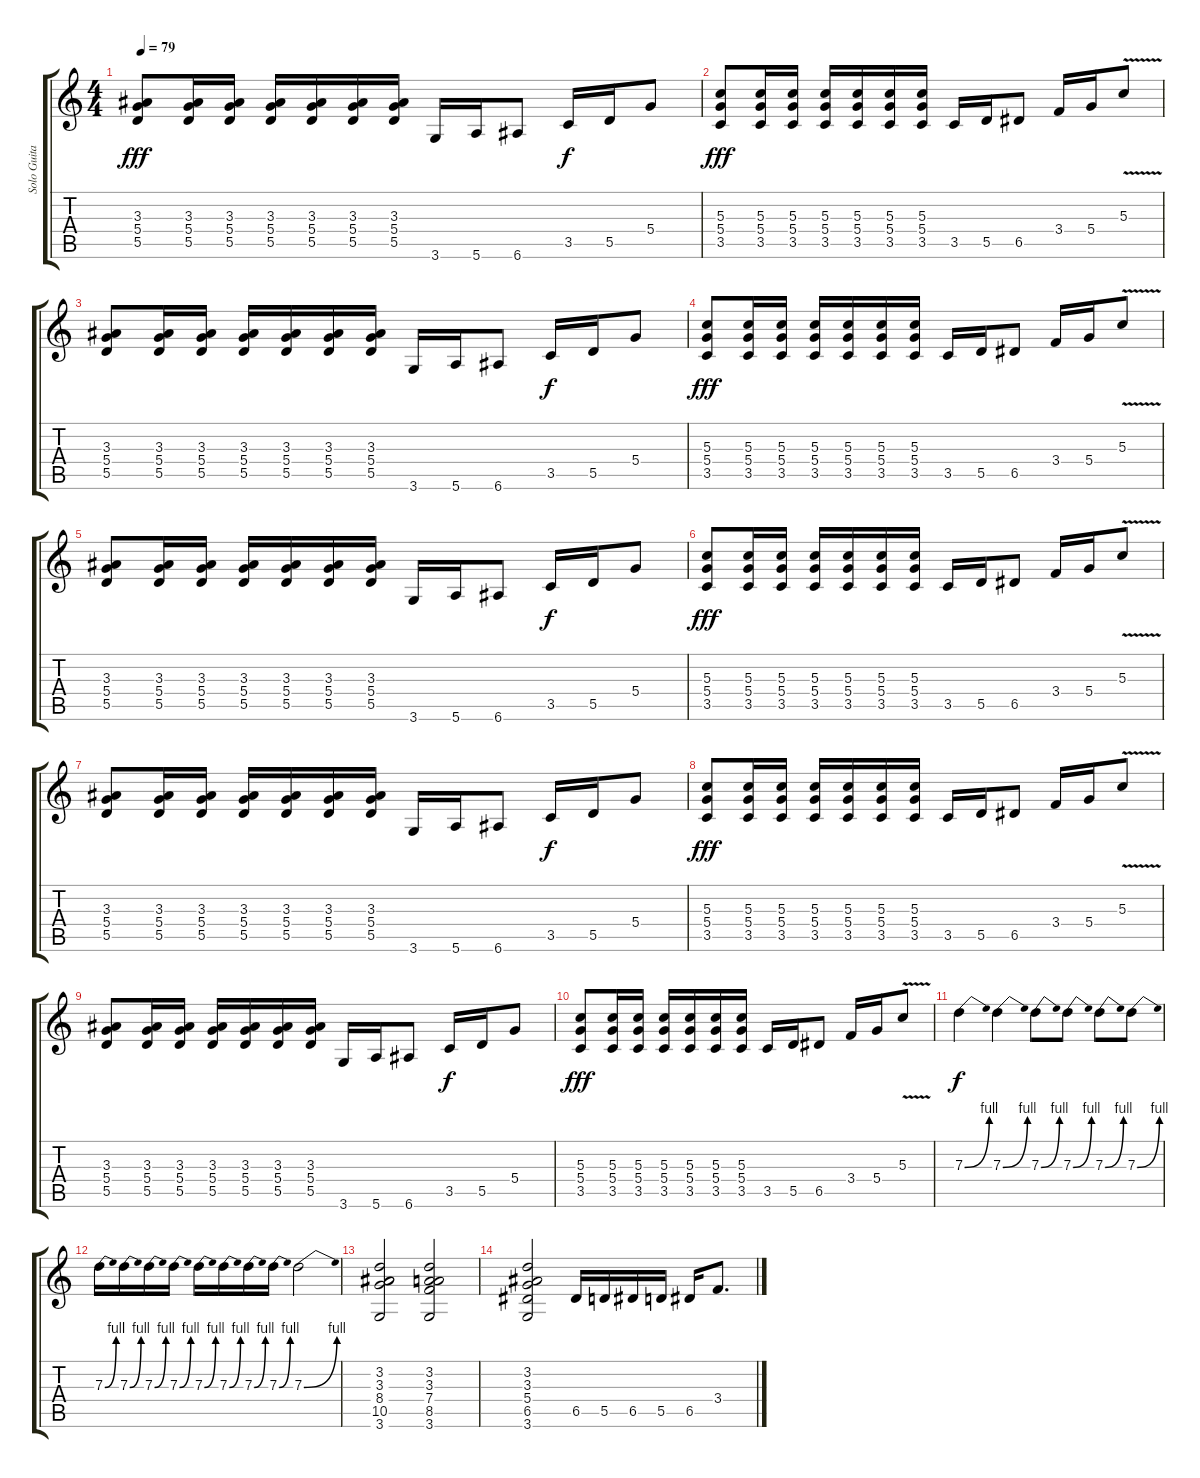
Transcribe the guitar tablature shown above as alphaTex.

\track ("Solo Guitar" "Solo Guita") {instrument electricguitarjazz}
\staff {score tabs}
\tuning (E4 B3 G3 D3 A2 E2) {hide}
\ts (4 4)
\tempo 79
\clef g2
\ks c
(3.3 5.4 5.5).8{dy fff} (3.3 5.4 5.5).16 (3.3 5.4 5.5).16 (3.3 5.4 5.5).16 (3.3 5.4 5.5).16 (3.3 5.4 5.5).16 (3.3 5.4 5.5).16 3.6.16 5.6.16 6.6.8 3.5.16{dy f} 5.5.16 5.4.8 |
(5.3 5.4 3.5).8{dy fff} (5.3 5.4 3.5).16 (5.3 5.4 3.5).16 (5.3 5.4 3.5).16 (5.3 5.4 3.5).16 (5.3 5.4 3.5).16 (5.3 5.4 3.5).16 3.5.16 5.5.16 6.5.8 3.4.16 5.4.16 5.3{v}.8 |
(3.3 5.4 5.5).8 (3.3 5.4 5.5).16 (3.3 5.4 5.5).16 (3.3 5.4 5.5).16 (3.3 5.4 5.5).16 (3.3 5.4 5.5).16 (3.3 5.4 5.5).16 3.6.16 5.6.16 6.6.8 3.5.16{dy f} 5.5.16 5.4.8 |
(5.3 5.4 3.5).8{dy fff} (5.3 5.4 3.5).16 (5.3 5.4 3.5).16 (5.3 5.4 3.5).16 (5.3 5.4 3.5).16 (5.3 5.4 3.5).16 (5.3 5.4 3.5).16 3.5.16 5.5.16 6.5.8 3.4.16 5.4.16 5.3{v}.8 |
(3.3 5.4 5.5).8 (3.3 5.4 5.5).16 (3.3 5.4 5.5).16 (3.3 5.4 5.5).16 (3.3 5.4 5.5).16 (3.3 5.4 5.5).16 (3.3 5.4 5.5).16 3.6.16 5.6.16 6.6.8 3.5.16{dy f} 5.5.16 5.4.8 |
(5.3 5.4 3.5).8{dy fff} (5.3 5.4 3.5).16 (5.3 5.4 3.5).16 (5.3 5.4 3.5).16 (5.3 5.4 3.5).16 (5.3 5.4 3.5).16 (5.3 5.4 3.5).16 3.5.16 5.5.16 6.5.8 3.4.16 5.4.16 5.3{v}.8 |
(3.3 5.4 5.5).8 (3.3 5.4 5.5).16 (3.3 5.4 5.5).16 (3.3 5.4 5.5).16 (3.3 5.4 5.5).16 (3.3 5.4 5.5).16 (3.3 5.4 5.5).16 3.6.16 5.6.16 6.6.8 3.5.16{dy f} 5.5.16 5.4.8 |
(5.3 5.4 3.5).8{dy fff} (5.3 5.4 3.5).16 (5.3 5.4 3.5).16 (5.3 5.4 3.5).16 (5.3 5.4 3.5).16 (5.3 5.4 3.5).16 (5.3 5.4 3.5).16 3.5.16 5.5.16 6.5.8 3.4.16 5.4.16 5.3{v}.8 |
(3.3 5.4 5.5).8 (3.3 5.4 5.5).16 (3.3 5.4 5.5).16 (3.3 5.4 5.5).16 (3.3 5.4 5.5).16 (3.3 5.4 5.5).16 (3.3 5.4 5.5).16 3.6.16 5.6.16 6.6.8 3.5.16{dy f} 5.5.16 5.4.8 |
(5.3 5.4 3.5).8{dy fff} (5.3 5.4 3.5).16 (5.3 5.4 3.5).16 (5.3 5.4 3.5).16 (5.3 5.4 3.5).16 (5.3 5.4 3.5).16 (5.3 5.4 3.5).16 3.5.16 5.5.16 6.5.8 3.4.16 5.4.16 5.3{v}.8 |
7.3{be (bend 0 0 60 4)}.4{dy f} 7.3{be (bend 0 0 60 4)}.4 7.3{be (bend 0 0 60 4)}.8 7.3{be (bend 0 0 60 4)}.8 7.3{be (bend 0 0 60 4)}.8 7.3{be (bend 0 0 60 4)}.8 |
7.3{be (bend 0 0 60 4)}.16 7.3{be (bend 0 0 60 4)}.16 7.3{be (bend 0 0 60 4)}.16 7.3{be (bend 0 0 60 4)}.16 7.3{be (bend 0 0 60 4)}.16 7.3{be (bend 0 0 60 4)}.16 7.3{be (bend 0 0 60 4)}.16 7.3{be (bend 0 0 60 4)}.16 7.3{be (bend 0 0 60 4)}.2 |
(3.2 3.3 8.4 10.5 3.6).2 (3.2 3.3 7.4 8.5 3.6).2 |
(3.2 3.3 5.4 6.5 3.6).2 6.5.16 5.5.16 6.5.16 5.5.16 6.5.16 3.4.8{d}
